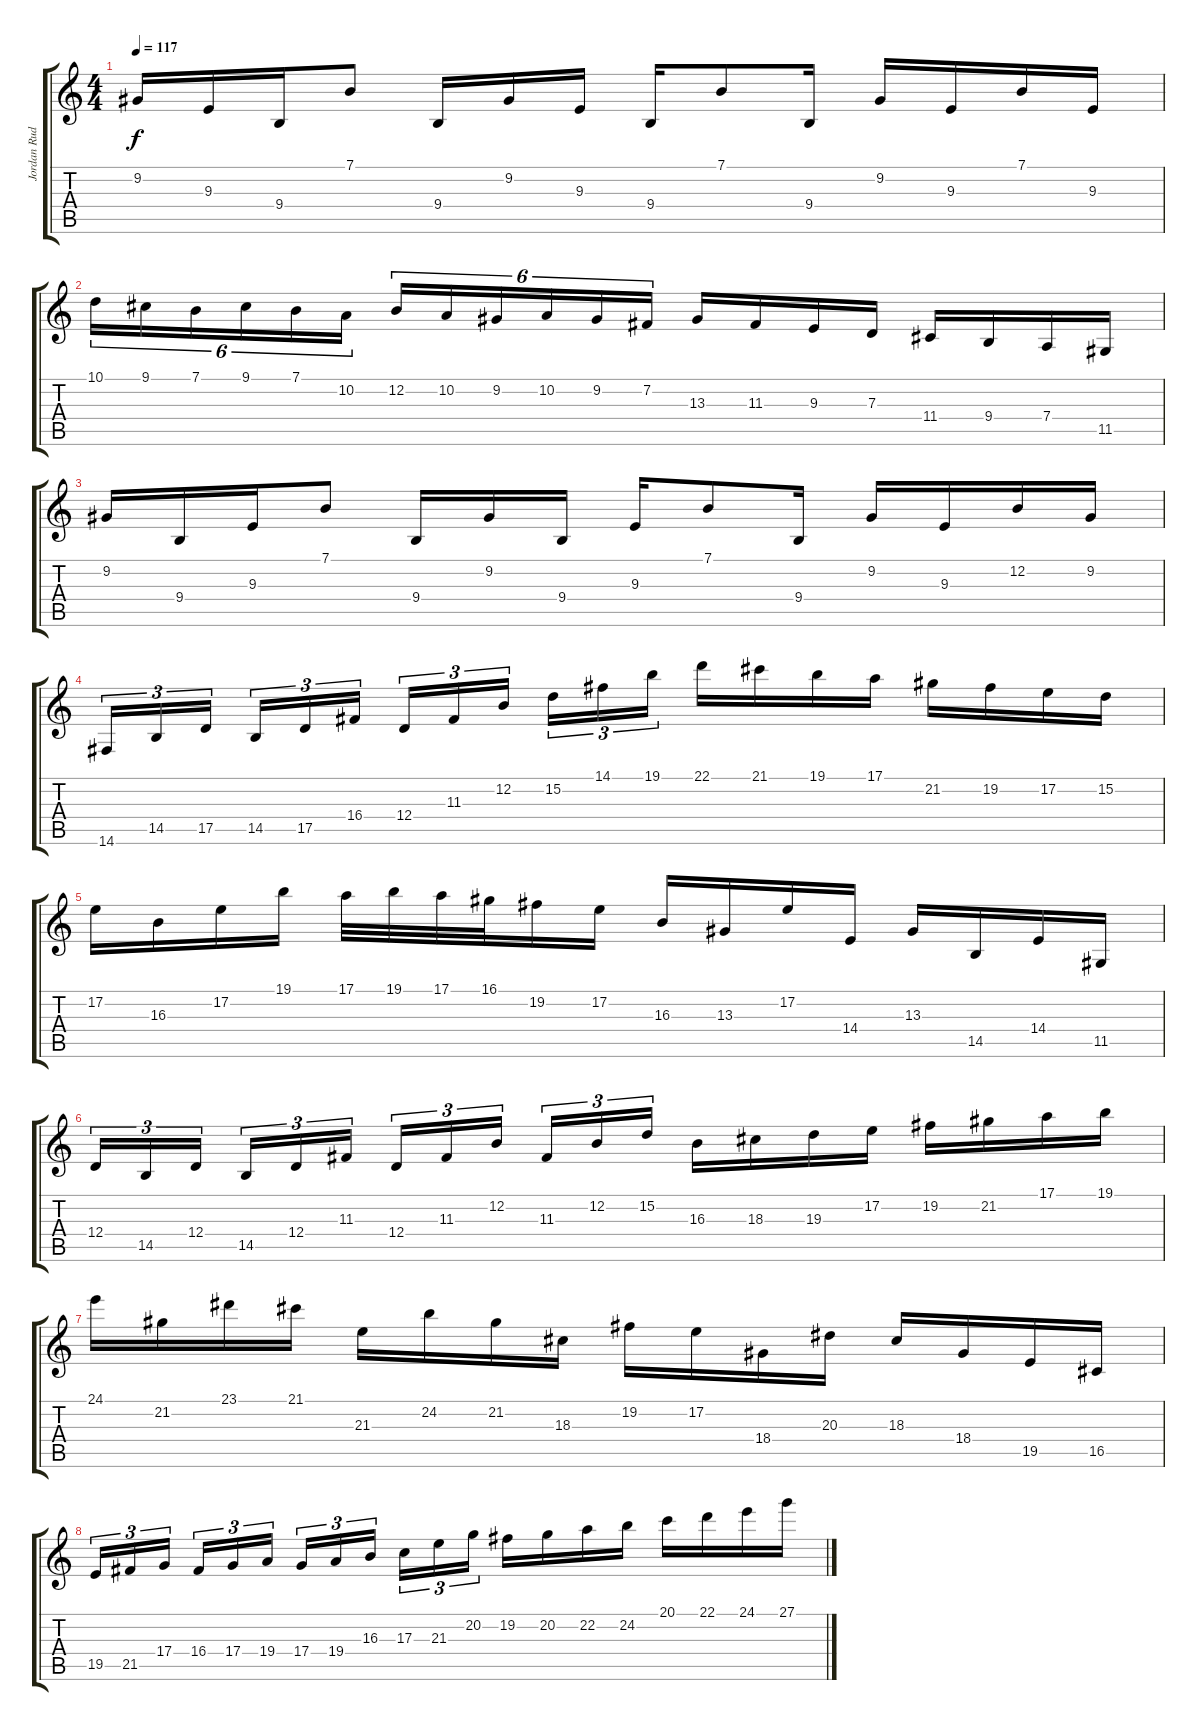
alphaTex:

\track ("Jordan Rudess" "Jordan Rud") {instrument lead1square}
\staff {score tabs}
\tuning (E4 B3 G3 D3 A2 E2) {hide}
\ts (4 4)
\tempo 117
\clef g2
\ks c
9.2.16{dy f} 9.3.16 9.4.16 7.1.8 9.4.16 9.2.16 9.3.16 9.4.16 7.1.8 9.4.16 9.2.16 9.3.16 7.1.16 9.3.16 |
10.1.16{tu (6 4)} 9.1.16{tu (6 4)} 7.1.16{tu (6 4)} 9.1.16{tu (6 4)} 7.1.16{tu (6 4)} 10.2.16{tu (6 4)} 12.2.16{tu (6 4)} 10.2.16{tu (6 4)} 9.2.16{tu (6 4)} 10.2.16{tu (6 4)} 9.2.16{tu (6 4)} 7.2.16{tu (6 4)} 13.3.16 11.3.16 9.3.16 7.3.16 11.4.16 9.4.16 7.4.16 11.5.16 |
9.2.16 9.4.16 9.3.16 7.1.8 9.4.16 9.2.16 9.4.16 9.3.16 7.1.8 9.4.16 9.2.16 9.3.16 12.2.16 9.2.16 |
14.6.16{tu (3 2)} 14.5.16{tu (3 2)} 17.5.16{tu (3 2)} 14.5.16{tu (3 2)} 17.5.16{tu (3 2)} 16.4.16{tu (3 2)} 12.4.16{tu (3 2)} 11.3.16{tu (3 2)} 12.2.16{tu (3 2)} 15.2.16{tu (3 2)} 14.1.16{tu (3 2)} 19.1.16{tu (3 2)} 22.1.16 21.1.16 19.1.16 17.1.16 21.2.16 19.2.16 17.2.16 15.2.16 |
17.2.16 16.3.16 17.2.16 19.1.16 17.1.32 19.1.32 17.1.32 16.1.32 19.2.16 17.2.16 16.3.16 13.3.16 17.2.16 14.4.16 13.3.16 14.5.16 14.4.16 11.5.16 |
12.4.16{tu (3 2)} 14.5.16{tu (3 2)} 12.4.16{tu (3 2)} 14.5.16{tu (3 2)} 12.4.16{tu (3 2)} 11.3.16{tu (3 2)} 12.4.16{tu (3 2)} 11.3.16{tu (3 2)} 12.2.16{tu (3 2)} 11.3.16{tu (3 2)} 12.2.16{tu (3 2)} 15.2.16{tu (3 2)} 16.3.16 18.3.16 19.3.16 17.2.16 19.2.16 21.2.16 17.1.16 19.1.16 |
24.1.16 21.2.16 23.1.16 21.1.16 21.3.16 24.2.16 21.2.16 18.3.16 19.2.16 17.2.16 18.4.16 20.3.16 18.3.16 18.4.16 19.5.16 16.5.16 |
19.5.16{tu (3 2)} 21.5.16{tu (3 2)} 17.4.16{tu (3 2)} 16.4.16{tu (3 2)} 17.4.16{tu (3 2)} 19.4.16{tu (3 2)} 17.4.16{tu (3 2)} 19.4.16{tu (3 2)} 16.3.16{tu (3 2)} 17.3.16{tu (3 2)} 21.3.16{tu (3 2)} 20.2.16{tu (3 2)} 19.2.16 20.2.16 22.2.16 24.2.16 20.1.16 22.1.16 24.1.16 27.1.16
